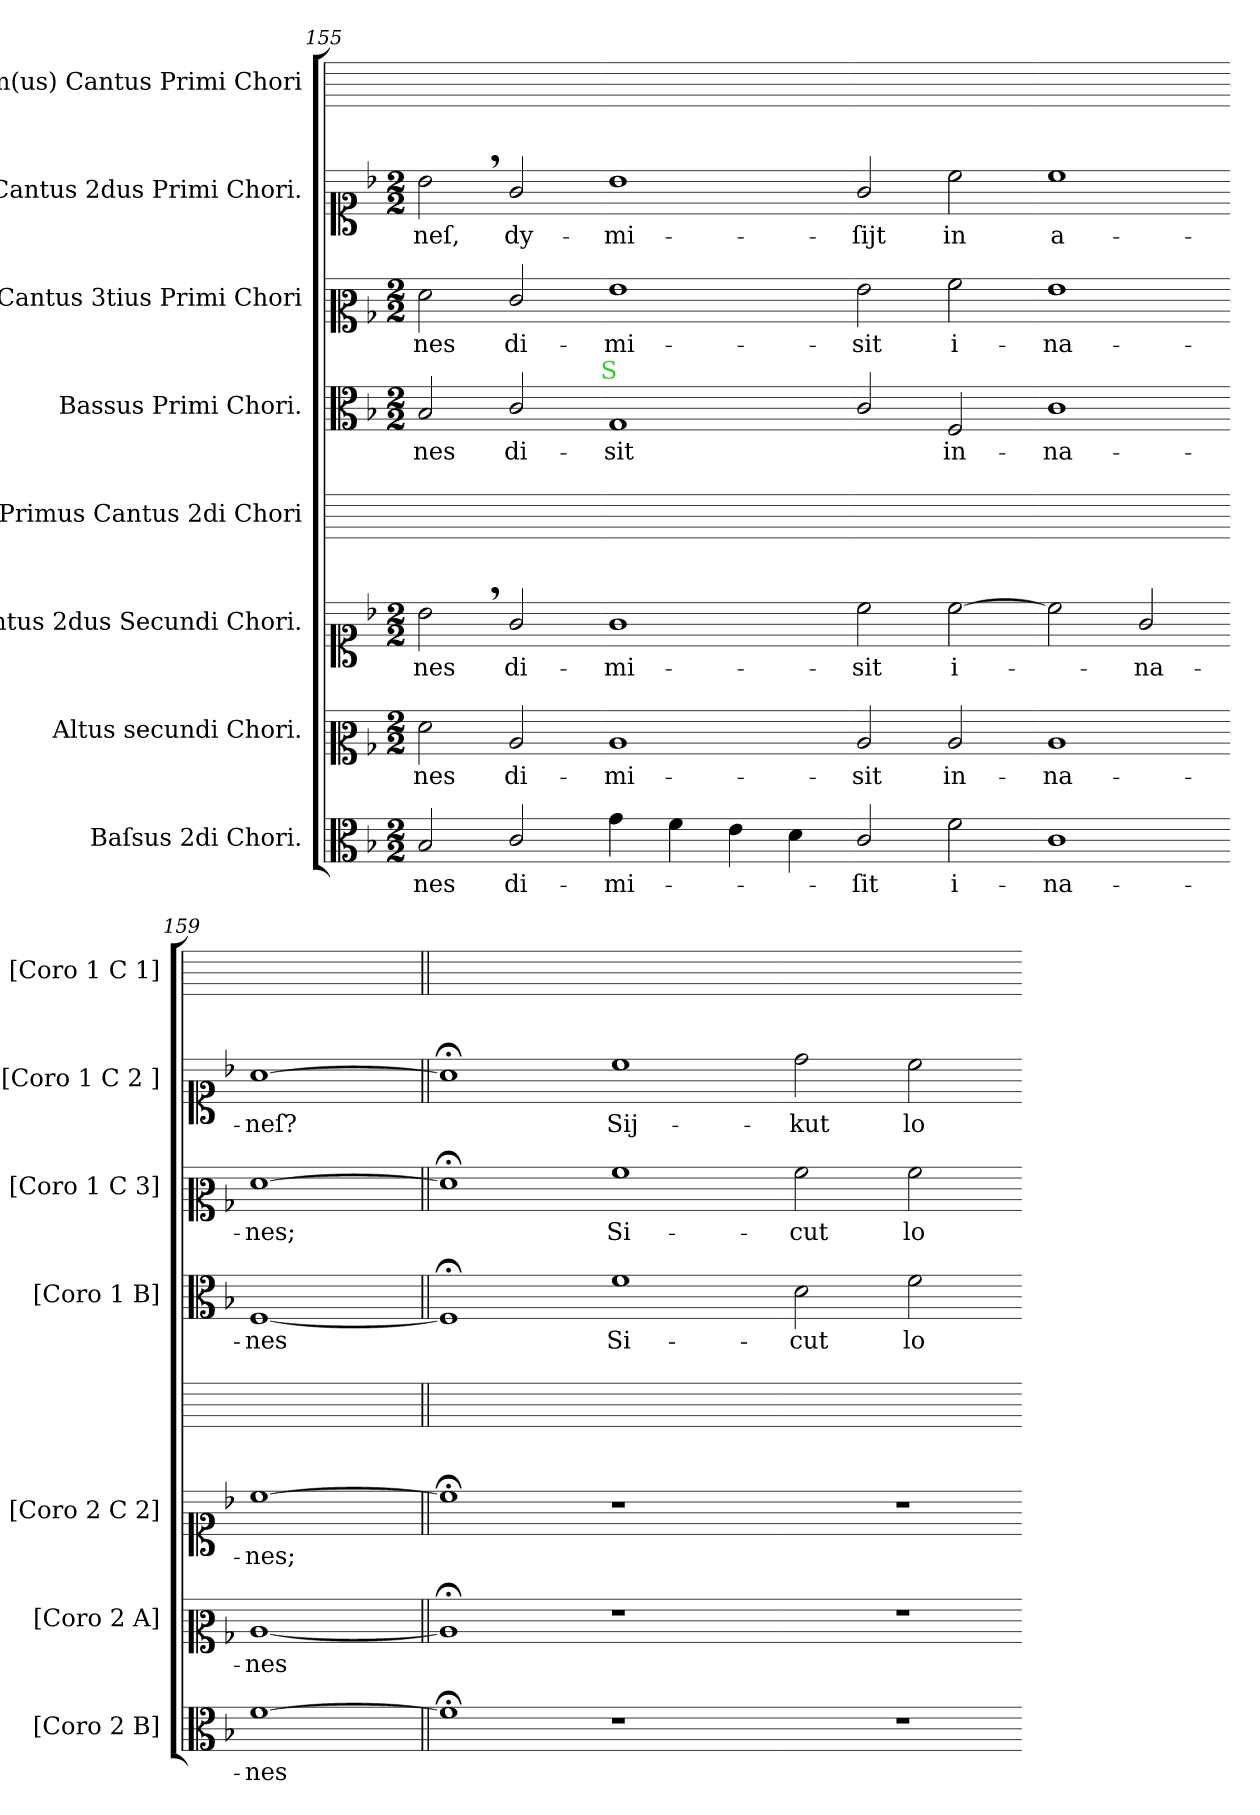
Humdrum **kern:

**kern	**text	**kern	**text	**kern	**text	**kern	**kern	**text	**kern	**text	**kern	**text	**kern
*part8	*part8	*part7	*part7	*part6	*part6	*part5	*part4	*part4	*part3	*part3	*part2	*part2	*part1
*staff8	*staff8	*staff7	*staff7	*staff6	*staff6	*staff5	*staff4	*staff4	*staff3	*staff3	*staff2	*staff2	*staff1
*I"Baſsus 2di Chori.	*	*I"Altus secundi Chori.	*	*I"Cantus 2dus Secundi Chori.	*	*I"Primus Cantus 2di Chori	*I"Bassus Primi Chori.	*	*I"Cantus 3tius Primi Chori	*	*I"Cantus 2dus Primi Chori.	*	*I"Im(us) Cantus Primi Chori
*I'[Coro 2 B]	*	*I'[Coro 2 A]	*	*I'[Coro 2 C 2]	*	*	*I'[Coro 1 B]	*	*I'[Coro 1 C 3]	*	*I'[Coro 1 C 2 ]	*	*I'[Coro 1 C 1]
*clefC3	*	*clefC2	*	*clefC1	*	*	*clefC3	*	*clefC2	*	*clefC1	*	*
*k[b-]	*	*k[b-]	*	*k[b-]	*	*	*k[b-]	*	*k[b-]	*	*k[b-]	*	*
*F:	*	*F:	*	*F:	*	*	*F:	*	*F:	*	*F:	*	*
*M2/2	*	*M2/2	*	*M2/2	*	*	*M2/2	*	*M2/2	*	*M2/2	*	*
=155	=155	=155	=155	=155	=155	=155	=155	=155	=155	=155	=155	=155	=155
2B-/	-nes	2f\	-nes	2b-,>\	-nes	1ryy	2B-/	-nes	2f\	-nes	2b-,>\	-neſ,	1ryy
2c/	di-	2c/	di-	2g/	di-	.	2c/	di-	2e/	di-	2g/	dy-	.
!	!	!	!	!	!	!	!LO:TX:a:color=limegreen:t=S	!	!	!	!	!	!
=156-	=156-	=156-	=156-	=156-	=156-	=156-	=156-	=156-	=156-	=156-	=156-	=156-	=156-
4g\	-mi-	1c	-mi-	1g	-mi-	1ryy	1G	-sit	1g	-mi-	1b-	-mi-	1ryy
4f\	.	.	.	.	.	.	.	.	.	.	.	.	.
4e\	.	.	.	.	.	.	.	.	.	.	.	.	.
4d\	.	.	.	.	.	.	.	.	.	.	.	.	.
=157-	=157-	=157-	=157-	=157-	=157-	=157-	=157-	=157-	=157-	=157-	=157-	=157-	=157-
2c/	-ſit	2c/	-sit	2cc\	-sit	1ryy	2c/	.	2g\	-sit	2g/	-ſijt	1ryy
2f\	i-	2c/	in-	[2cc\	i-	.	2F/	in-	2a\	i-	2cc\	in	.
=158-	=158-	=158-	=158-	=158-	=158-	=158-	=158-	=158-	=158-	=158-	=158-	=158-	=158-
1c	-na-	1c	-na-	2cc\]	.	1ryy	1c	-na-	1g	-na-	1cc	a-	1ryy
.	.	.	.	2g/	-na-	.	.	.	.	.	.	.	.
=159-	=159-	=159-	=159-	=159-	=159-	=159-	=159-	=159-	=159-	=159-	=159-	=159-	=159-
[1f	-nes	[1c	-nes	[1cc	-nes;	1ryy	[1F	-nes	[1f	-nes;	[1a	-neſ?	1ryy
=160||	=160||	=160||	=160||	=160||	=160||	=160||	=160||	=160||	=160||	=160||	=160||	=160||	=160||
1f;<;]	.	1c;<;]	.	1cc;<;]	.	1ryy	1F;<]	.	1f;<;]	.	1a;<;]	.	1ryy
1r	.	1r	.	1r	.	1ryy	1f	Si-	1a	Si-	1cc	Sij-	1ryy
=161-	=161-	=161-	=161-	=161-	=161-	=161-	=161-	=161-	=161-	=161-	=161-	=161-	=161-
1r	.	1r	.	1r	.	1ryy	2d\	-cut	2a\	-cut	2dd\	-kut	1ryy
.	.	.	.	.	.	.	2f\	lo-	2a\	lo-	2cc\	lo-	.
=-	=-	=-	=-	=-	=-	=-	=-	=-	=-	=-	=-	=-	=-
*-	*-	*-	*-	*-	*-	*-	*-	*-	*-	*-	*-	*-	*-
